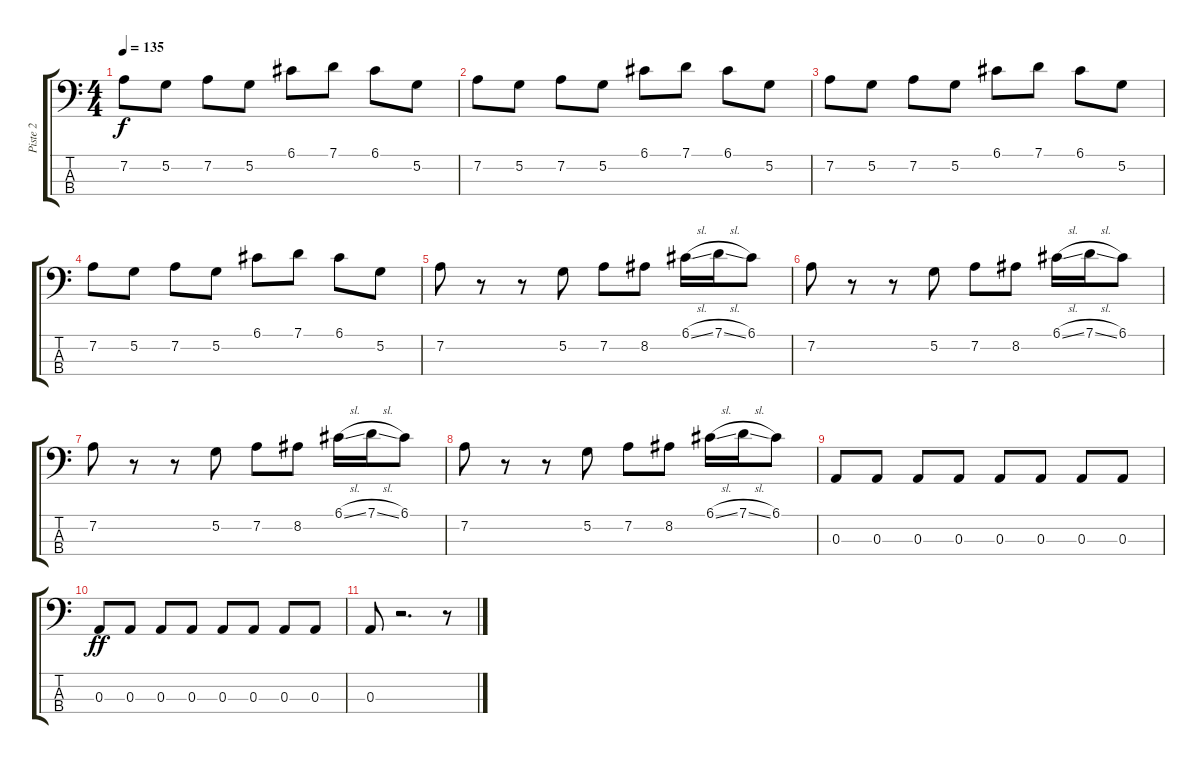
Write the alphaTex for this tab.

\track ("Piste 2" "Piste 2") {instrument electricbasspick}
\staff {score tabs}
\tuning (G2 D2 A1 E1) {hide}
\ts (4 4)
\tempo 135
\clef f4
\ks c
7.2.8{dy f} 5.2.8 7.2.8 5.2.8 6.1.8 7.1.8 6.1.8 5.2.8 |
7.2.8 5.2.8 7.2.8 5.2.8 6.1.8 7.1.8 6.1.8 5.2.8 |
7.2.8 5.2.8 7.2.8 5.2.8 6.1.8 7.1.8 6.1.8 5.2.8 |
7.2.8 5.2.8 7.2.8 5.2.8 6.1.8 7.1.8 6.1.8 5.2.8 |
7.2.8 r.8 r.8 5.2.8 7.2.8 8.2.8 6.1{sl}.16 7.1{sl}.16 6.1.8 |
7.2.8 r.8 r.8 5.2.8 7.2.8 8.2.8 6.1{sl}.16 7.1{sl}.16 6.1.8 |
7.2.8 r.8 r.8 5.2.8 7.2.8 8.2.8 6.1{sl}.16 7.1{sl}.16 6.1.8 |
7.2.8 r.8 r.8 5.2.8 7.2.8 8.2.8 6.1{sl}.16 7.1{sl}.16 6.1.8 |
0.3.8 0.3.8 0.3.8 0.3.8 0.3.8 0.3.8 0.3.8 0.3.8 |
0.3.8{dy ff} 0.3.8 0.3.8 0.3.8 0.3.8 0.3.8 0.3.8 0.3.8 |
0.3.8 r.2{d} r.8
